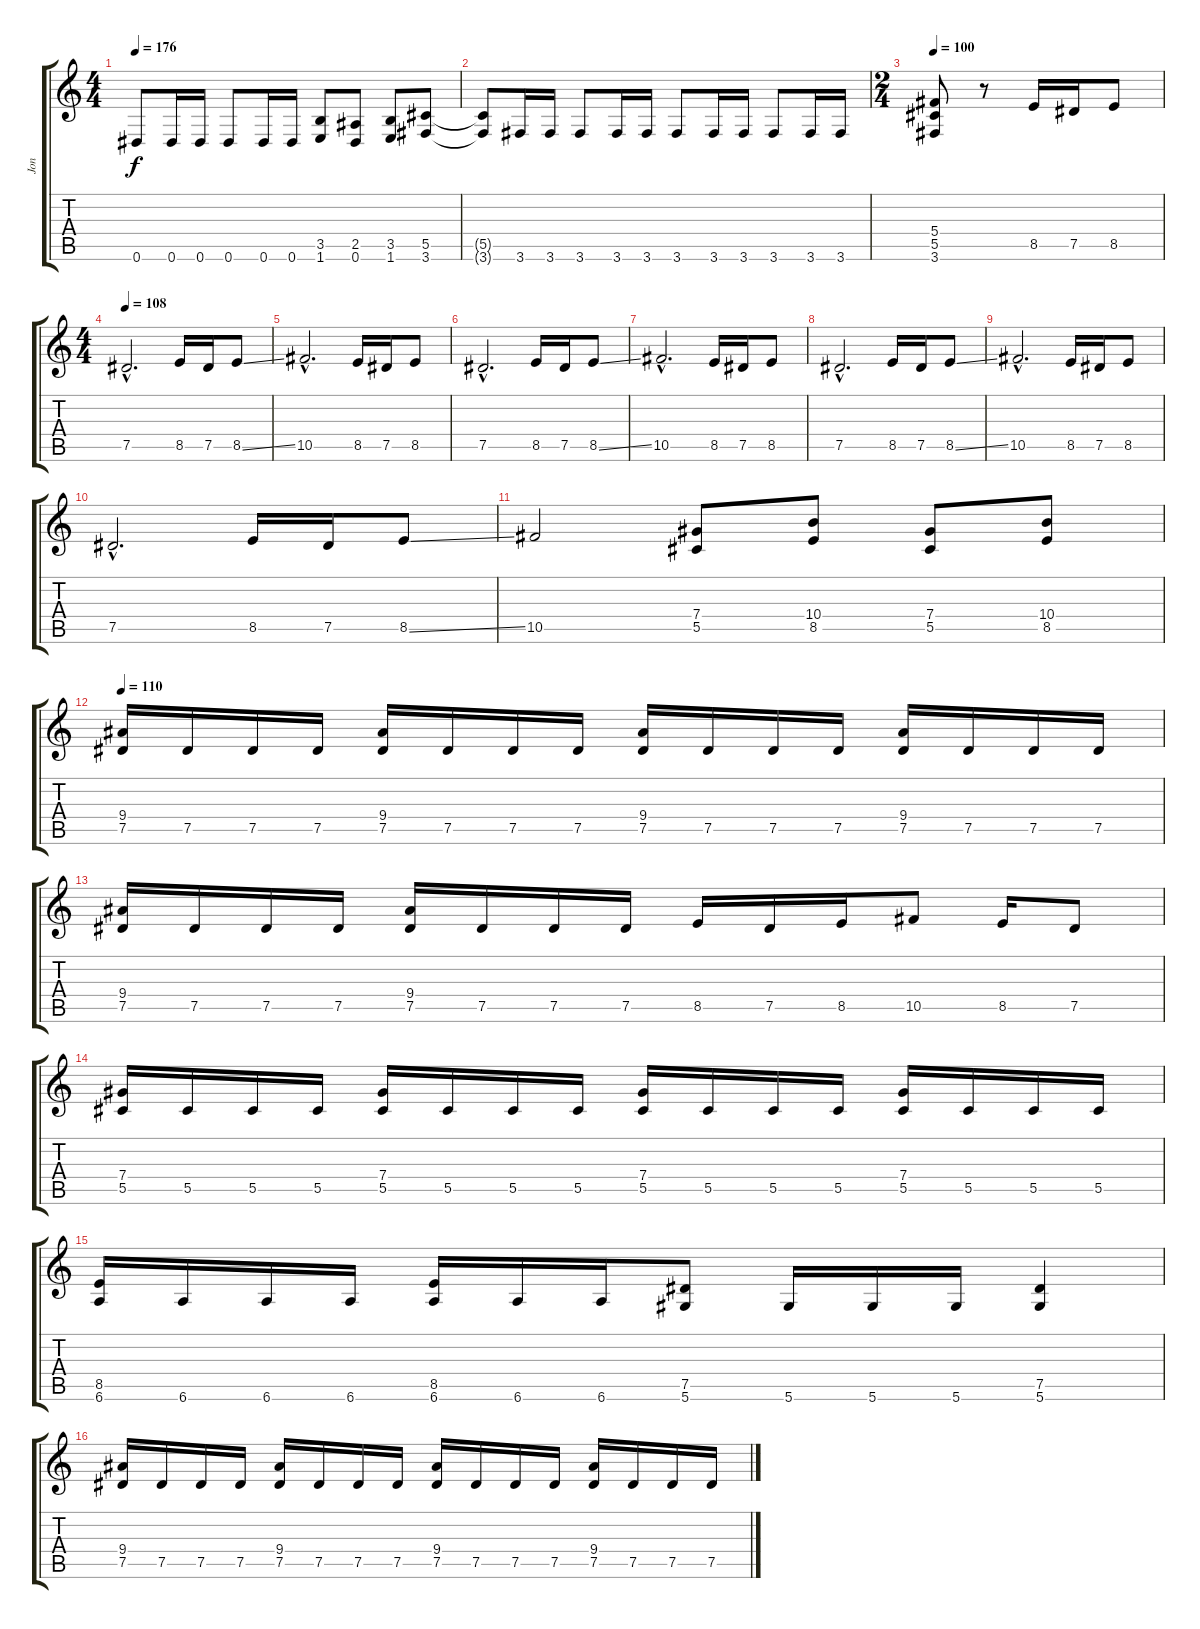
\track ("Jon" "Jon") {instrument distortionguitar}
\staff {score tabs}
\tuning (Eb4 Bb3 Gb3 Db3 Ab2 Eb2) {hide}
\ts (4 4)
\tempo 176
\clef g2
\ks c
0.6.8{dy f} 0.6.16 0.6.16 0.6.8 0.6.16 0.6.16 (3.5 1.6).8 (2.5 0.6).8 (3.5 1.6).8 (5.5 3.6).8 |
(5.5{t} 3.6{t}).8 3.6.16 3.6.16 3.6.8 3.6.16 3.6.16 3.6.8 3.6.16 3.6.16 3.6.8 3.6.16 3.6.16 |
\ts (2 4)
\tempo 100
(5.4 5.5 3.6).8 r.8 8.5.16 7.5.16 8.5.8 |
\ts (4 4)
\tempo 108
7.5{hac}.2{d} 8.5.16 7.5.16 8.5{ss}.8 |
10.5{hac}.2{d} 8.5.16 7.5.16 8.5.8 |
7.5{hac}.2{d} 8.5.16 7.5.16 8.5{ss}.8 |
10.5{hac}.2{d} 8.5.16 7.5.16 8.5.8 |
7.5{hac}.2{d} 8.5.16 7.5.16 8.5{ss}.8 |
10.5{hac}.2{d} 8.5.16 7.5.16 8.5.8 |
7.5{hac}.2{d} 8.5.16 7.5.16 8.5{ss}.8 |
10.5.2 (7.4 5.5).8 (10.4 8.5).8 (7.4 5.5).8 (10.4 8.5).8 |
\tempo 110
(9.4 7.5).16 7.5.16 7.5.16 7.5.16 (9.4 7.5).16 7.5.16 7.5.16 7.5.16 (9.4 7.5).16 7.5.16 7.5.16 7.5.16 (9.4 7.5).16 7.5.16 7.5.16 7.5.16 |
(9.4 7.5).16 7.5.16 7.5.16 7.5.16 (9.4 7.5).16 7.5.16 7.5.16 7.5.16 8.5.16 7.5.16 8.5.16 10.5.8 8.5.16 7.5.8 |
(7.4 5.5).16 5.5.16 5.5.16 5.5.16 (7.4 5.5).16 5.5.16 5.5.16 5.5.16 (7.4 5.5).16 5.5.16 5.5.16 5.5.16 (7.4 5.5).16 5.5.16 5.5.16 5.5.16 |
(8.5 6.6).16 6.6.16 6.6.16 6.6.16 (8.5 6.6).16 6.6.16 6.6.16 (7.5 5.6).8 5.6.16 5.6.16 5.6.16 (7.5 5.6).4 |
(9.4 7.5).16 7.5.16 7.5.16 7.5.16 (9.4 7.5).16 7.5.16 7.5.16 7.5.16 (9.4 7.5).16 7.5.16 7.5.16 7.5.16 (9.4 7.5).16 7.5.16 7.5.16 7.5.16
